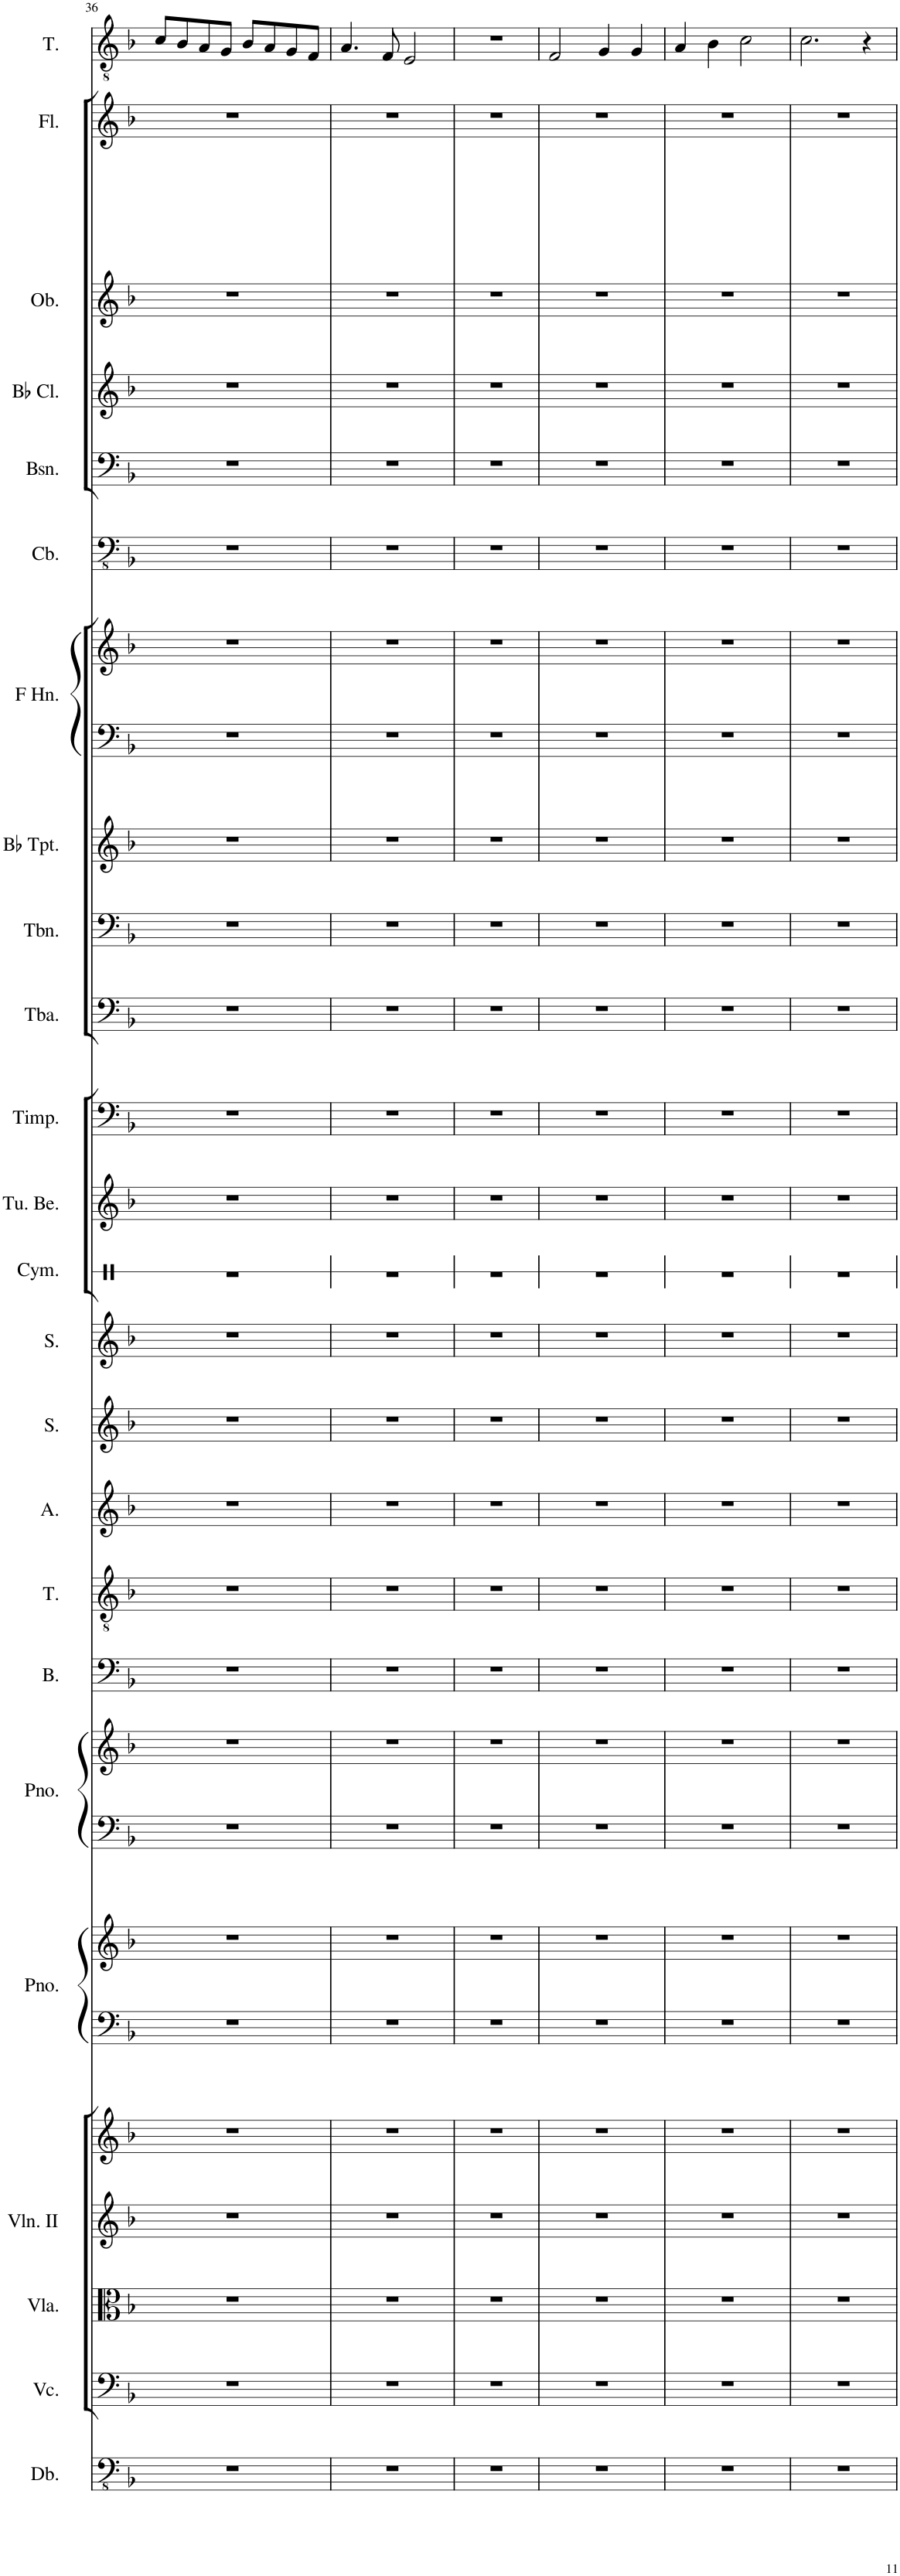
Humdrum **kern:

**kern	**kern	**kern	**kern	**kern	**kern	**kern	**kern	**kern	**kern	**kern	**kern	**kern	**kern	**kern	**kern	**kern	**kern	**kern	**kern	**kern	**kern	**kern	**kern	**kern	**kern	**kern	**kern
*part25	*part24	*part23	*part22	*part21	*part20	*part20	*part19	*part19	*part18	*part17	*part16	*part15	*part14	*part13	*part12	*part11	*part10	*part9	*part8	*part7	*part7	*part6	*part5	*part4	*part3	*part2	*part1
*staff28	*staff27	*staff26	*staff25	*staff24	*staff23	*staff22	*staff21	*staff20	*staff19	*staff18	*staff17	*staff16	*staff15	*staff14	*staff13	*staff12	*staff11	*staff10	*staff9	*staff8	*staff7	*staff6	*staff5	*staff4	*staff3	*staff2	*staff1
*I"Double Bass	*I"Violoncellos	*I"Violas	*I"Violins II	*I"Violins I	*I"Piano	*	*I"Piano	*	*I"Bass	*I"Tenor	*I"Alto	*I"Soprano	*I"Soprano	*I"Cymbal	*I"Tubular Bells	*I"Timpani	*I"Tuba	*I"Trombone	*I"Trumpets in Bb	*I"Horns in F	*	*I"Contrabasses	*I"Bassoons	*I"Clarinets in Bb	*I"Oboes	*I"Flutes	*I"Tenor
*I'Db.	*I'Vc.	*I'Vla.	*I'Vln. II	*	*I'Pno.	*	*I'Pno.	*	*I'B.	*I'T.	*I'A.	*I'S.	*I'S.	*I'Cym.	*I'Tu. Be.	*I'Timp.	*I'Tba.	*I'Tbn.	*	*	*	*I'Cb.	*I'Bsn.	*	*I'Ob.	*I'Fl.	*I'T.
!!LO:PB:g=z
*clefFv4	*clefF4	*clefC3	*clefG2	*clefG2	*clefF4	*clefG2	*clefF4	*clefG2	*clefF4	*clefGv2	*clefG2	*clefG2	*clefG2	*clefX	*clefG2	*clefF4	*clefF4	*clefF4	*clefG2	*clefF4	*clefG2	*clefFv4	*clefF4	*clefG2	*clefG2	*clefG2	*clefGv2
*ITrd7c12	*	*	*	*	*	*	*	*	*	*	*	*	*	*	*	*	*	*	*ITrd1c2	*ITrd4c7	*ITrd4c7	*ITrd7c12	*	*ITrd1c2	*	*	*
*k[b-]	*k[b-]	*k[b-]	*k[b-]	*k[b-]	*k[b-]	*k[b-]	*k[b-]	*k[b-]	*k[b-]	*k[b-]	*k[b-]	*k[b-]	*k[b-]	*k[]	*k[b-]	*k[b-]	*k[b-]	*k[b-]	*k[b-]	*k[b-]	*k[b-]	*k[b-]	*k[b-]	*k[b-]	*k[b-]	*k[b-]	*k[b-]
*M2/2	*M2/2	*M2/2	*M2/2	*M2/2	*M2/2	*M2/2	*M2/2	*M2/2	*M2/2	*M2/2	*M2/2	*M2/2	*M2/2	*M2/2	*M2/2	*M2/2	*M2/2	*M2/2	*M2/2	*M2/2	*M2/2	*M2/2	*M2/2	*M2/2	*M2/2	*M2/2	*M2/2
*met(c|)	*met(c|)	*met(c|)	*met(c|)	*met(c|)	*met(c|)	*met(c|)	*met(c|)	*met(c|)	*met(c|)	*met(c|)	*met(c|)	*met(c|)	*met(c|)	*met(c|)	*met(c|)	*met(c|)	*met(c|)	*met(c|)	*met(c|)	*met(c|)	*met(c|)	*met(c|)	*met(c|)	*met(c|)	*met(c|)	*met(c|)	*met(c|)
=36	=36	=36	=36	=36	=36	=36	=36	=36	=36	=36	=36	=36	=36	=36	=36	=36	=36	=36	=36	=36	=36	=36	=36	=36	=36	=36	=36
1r	1r	1r	1r	1r	1r	1r	1r	1r	1r	1r	1r	1r	1r	1r	1r	1r	1r	1r	1r	1r	1r	1r	1r	1r	1r	1r	8c/L
.	.	.	.	.	.	.	.	.	.	.	.	.	.	.	.	.	.	.	.	.	.	.	.	.	.	.	8B-/
.	.	.	.	.	.	.	.	.	.	.	.	.	.	.	.	.	.	.	.	.	.	.	.	.	.	.	8A/
.	.	.	.	.	.	.	.	.	.	.	.	.	.	.	.	.	.	.	.	.	.	.	.	.	.	.	8G/J
.	.	.	.	.	.	.	.	.	.	.	.	.	.	.	.	.	.	.	.	.	.	.	.	.	.	.	8B-/L
.	.	.	.	.	.	.	.	.	.	.	.	.	.	.	.	.	.	.	.	.	.	.	.	.	.	.	8A/
.	.	.	.	.	.	.	.	.	.	.	.	.	.	.	.	.	.	.	.	.	.	.	.	.	.	.	8G/
.	.	.	.	.	.	.	.	.	.	.	.	.	.	.	.	.	.	.	.	.	.	.	.	.	.	.	8F/J
=37	=37	=37	=37	=37	=37	=37	=37	=37	=37	=37	=37	=37	=37	=37	=37	=37	=37	=37	=37	=37	=37	=37	=37	=37	=37	=37	=37
1r	1r	1r	1r	1r	1r	1r	1r	1r	1r	1r	1r	1r	1r	1r	1r	1r	1r	1r	1r	1r	1r	1r	1r	1r	1r	1r	4.A/
.	.	.	.	.	.	.	.	.	.	.	.	.	.	.	.	.	.	.	.	.	.	.	.	.	.	.	8F/
.	.	.	.	.	.	.	.	.	.	.	.	.	.	.	.	.	.	.	.	.	.	.	.	.	.	.	2E/
=38	=38	=38	=38	=38	=38	=38	=38	=38	=38	=38	=38	=38	=38	=38	=38	=38	=38	=38	=38	=38	=38	=38	=38	=38	=38	=38	=38
1r	1r	1r	1r	1r	1r	1r	1r	1r	1r	1r	1r	1r	1r	1r	1r	1r	1r	1r	1r	1r	1r	1r	1r	1r	1r	1r	1r
=39	=39	=39	=39	=39	=39	=39	=39	=39	=39	=39	=39	=39	=39	=39	=39	=39	=39	=39	=39	=39	=39	=39	=39	=39	=39	=39	=39
1r	1r	1r	1r	1r	1r	1r	1r	1r	1r	1r	1r	1r	1r	1r	1r	1r	1r	1r	1r	1r	1r	1r	1r	1r	1r	1r	2F/
.	.	.	.	.	.	.	.	.	.	.	.	.	.	.	.	.	.	.	.	.	.	.	.	.	.	.	4G/
.	.	.	.	.	.	.	.	.	.	.	.	.	.	.	.	.	.	.	.	.	.	.	.	.	.	.	4G/
=40	=40	=40	=40	=40	=40	=40	=40	=40	=40	=40	=40	=40	=40	=40	=40	=40	=40	=40	=40	=40	=40	=40	=40	=40	=40	=40	=40
1r	1r	1r	1r	1r	1r	1r	1r	1r	1r	1r	1r	1r	1r	1r	1r	1r	1r	1r	1r	1r	1r	1r	1r	1r	1r	1r	4A/
.	.	.	.	.	.	.	.	.	.	.	.	.	.	.	.	.	.	.	.	.	.	.	.	.	.	.	4B-\
.	.	.	.	.	.	.	.	.	.	.	.	.	.	.	.	.	.	.	.	.	.	.	.	.	.	.	2c\
=41	=41	=41	=41	=41	=41	=41	=41	=41	=41	=41	=41	=41	=41	=41	=41	=41	=41	=41	=41	=41	=41	=41	=41	=41	=41	=41	=41
1r	1r	1r	1r	1r	1r	1r	1r	1r	1r	1r	1r	1r	1r	1r	1r	1r	1r	1r	1r	1r	1r	1r	1r	1r	1r	1r	2.c\
.	.	.	.	.	.	.	.	.	.	.	.	.	.	.	.	.	.	.	.	.	.	.	.	.	.	.	4r
=	=	=	=	=	=	=	=	=	=	=	=	=	=	=	=	=	=	=	=	=	=	=	=	=	=	=	=
*-	*-	*-	*-	*-	*-	*-	*-	*-	*-	*-	*-	*-	*-	*-	*-	*-	*-	*-	*-	*-	*-	*-	*-	*-	*-	*-	*-
